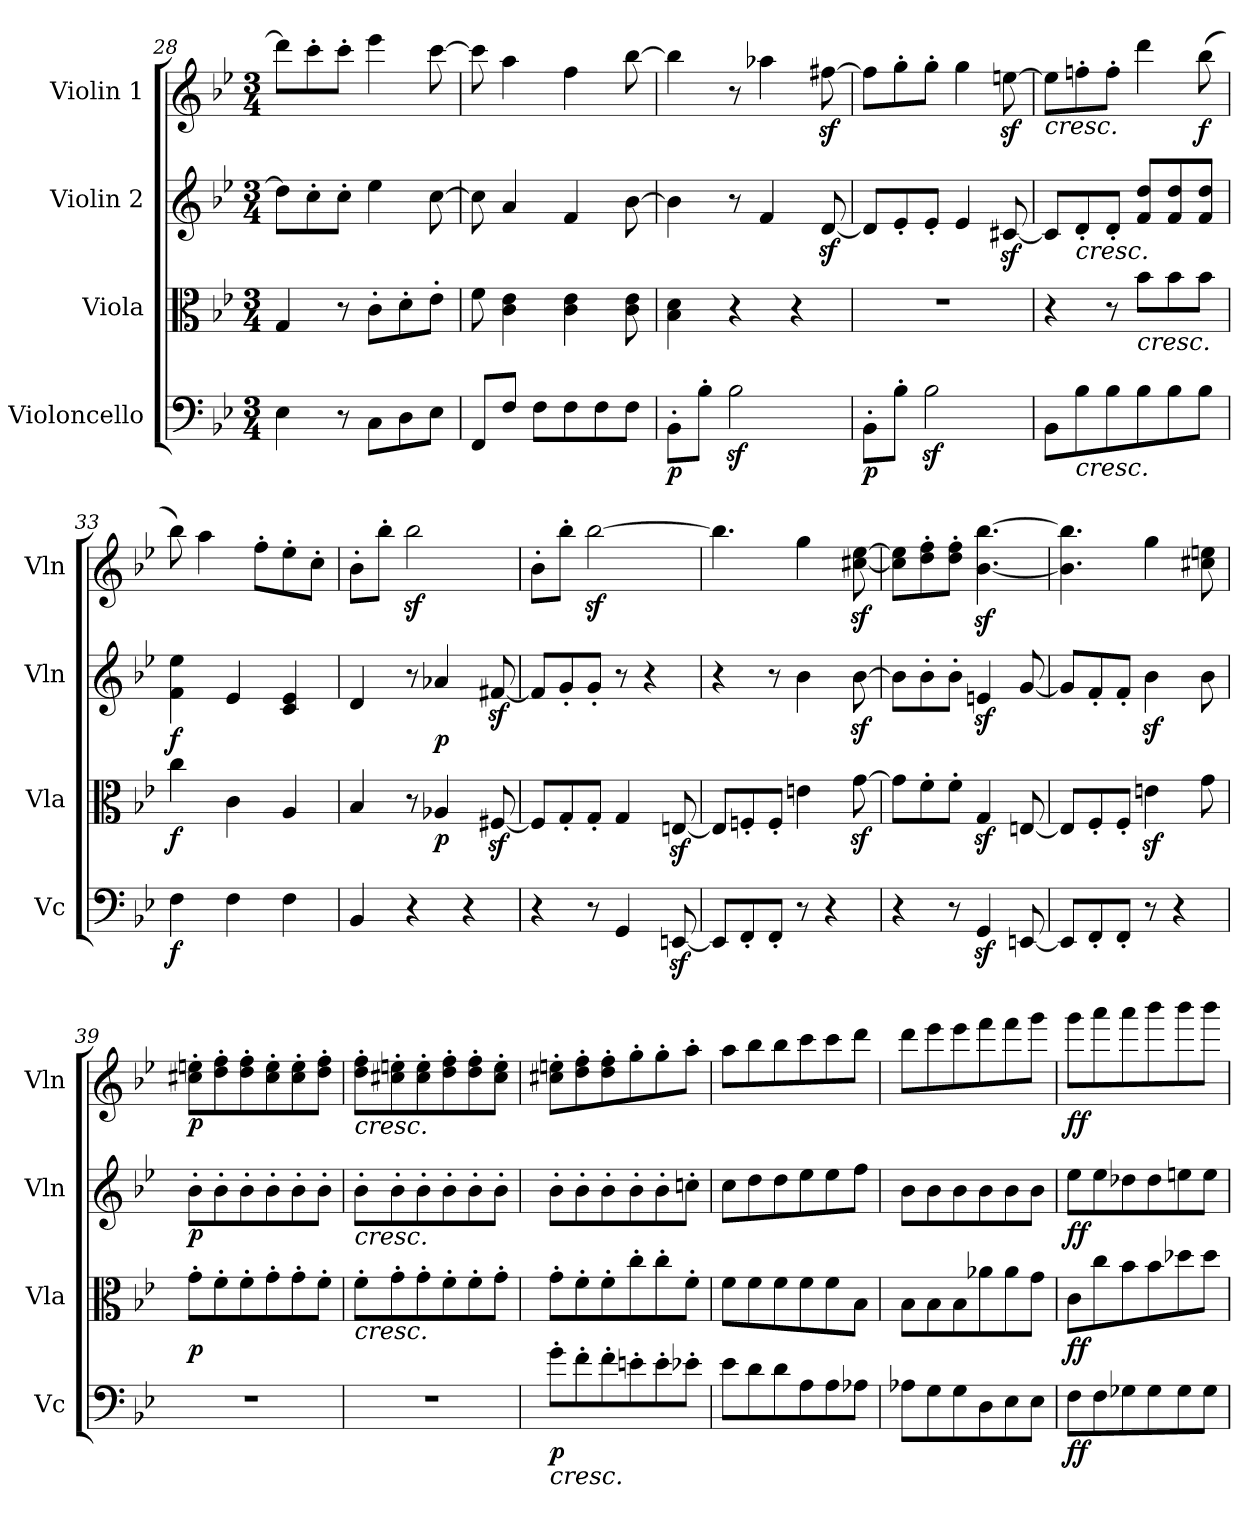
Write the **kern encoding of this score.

**kern	**dynam	**kern	**dynam	**kern	**dynam	**kern	**dynam
*part4	*part4	*part3	*part3	*part2	*part2	*part1	*part1
*staff4	*staff4	*staff3	*staff3	*staff2	*staff2	*staff1	*staff1
*I"Violoncello	*	*I"Viola	*	*I"Violin 2	*	*I"Violin 1	*
*I'Vc	*	*I'Vla	*	*I'Vln	*	*I'Vln	*
*clefF4	*	*clefC3	*	*clefG2	*	*clefG2	*
*k[b-e-]	*	*k[b-e-]	*	*k[b-e-]	*	*k[b-e-]	*
*M3/4	*	*M3/4	*	*M3/4	*	*M3/4	*
=28	=28	=28	=28	=28	=28	=28	=28
4E-\	.	4G/	.	8dd\L]	.	8ddd\L]	.
.	.	.	.	8cc'\	.	8ccc'\	.
8r	.	8r	.	8cc'\J	.	8ccc'\J	.
8C\L	.	8c'\L	.	4ee-\	.	4eee-\	.
8D\	.	8d'\	.	.	.	.	.
8E-\J	.	8e-'\J	.	[8cc\	.	[8ccc\	.
=29	=29	=29	=29	=29	=29	=29	=29
8FF/L	.	8f\	.	8cc\]	.	8ccc\]	.
8F/J	.	4c\ 4e-\	.	4a/	.	4aa\	.
8F\L	.	.	.	.	.	.	.
8F\	.	4c\ 4e-\	.	4f/	.	4ff\	.
8F\	.	.	.	.	.	.	.
8F\J	.	8c\ 8e-\	.	[8b-\	.	[8bb-\	.
=30	=30	=30	=30	=30	=30	=30	=30
!	!LO:DY:b	!	!	!	!	!	!
8BB-'\L	p	4B-\ 4d\	.	4b-\]	.	4bb-\]	.
8B-'\J	.	.	.	.	.	.	.
2B-z<\	.	4r	.	8r	.	8r	.
.	.	.	.	4f/	.	4aa-X\	.
.	.	4r	.	.	.	.	.
.	.	.	.	[8dz</	.	[8ff#Xz<\	.
=31	=31	=31	=31	=31	=31	=31	=31
!	!LO:DY:b	!	!	!	!	!	!
8BB-'\L	p	2.r	.	8d/L]	.	8ff#\L]	.
8B-'\J	.	.	.	8e-'/	.	8gg'\	.
2B-z<\	.	.	.	8e-'/J	.	8gg'\J	.
.	.	.	.	4e-/	.	4gg\	.
.	.	.	.	[8c#Xz</	.	[8eenz<\	.
!!LO:LB:g=z
=32	=32	=32	=32	=32	=32	=32	=32
!	!	!	!	!	!	!LO:TX:b:i:t=cresc.	!
8BB-\L	.	4r	.	8c#/L]	.	8ee\L]	.
!	!	!	!	!LO:TX:b:i:t=cresc.	!	!	!
!LO:TX:b:i:t=cresc.	!	!	!	!	!	!	!
8B-\	.	.	.	8d'/	.	8ffn'\	.
8B-\	.	8r	.	8d'/J	.	8ff'\J	.
!	!	!LO:TX:b:i:t=cresc.	!	!	!	!	!
8B-\	.	8b-\L	.	8f/ 8dd/L	.	4ddd\	.
8B-\	.	8b-\	.	8f/ 8dd/	.	.	.
!	!	!	!	!	!	!	!LO:DY:b
8B-\J	.	8b-\J	.	8f/ 8dd/J	.	(8bb-\	f
!!LO:PB:g=z
=33	=33	=33	=33	=33	=33	=33	=33
!	!LO:DY:b	!	!LO:DY:b	!	!LO:DY:b	!	!
4F\	f	4cc\	f	4f\ 4ee-\	f	8bb-\)	.
.	.	.	.	.	.	4aa\	.
4F\	.	4c\	.	4e-/	.	.	.
.	.	.	.	.	.	8ff'\L	.
4F\	.	4A/	.	4c/ 4e-/	.	8ee-'\	.
.	.	.	.	.	.	8cc'\J	.
=34	=34	=34	=34	=34	=34	=34	=34
4BB-/	.	4B-/	.	4d/	.	8b-'\L	.
.	.	.	.	.	.	8bb-'\J	.
4r	.	8r	.	8r	.	2bb-z<\	.
!	!	!	!LO:DY:b	!	!LO:DY:b	!	!
.	.	4A-X/	p	4a-X/	p	.	.
4r	.	.	.	.	.	.	.
.	.	[8F#Xz</	.	[8f#Xz</	.	.	.
=35	=35	=35	=35	=35	=35	=35	=35
4r	.	8F#/L]	.	8f#/L]	.	8b-'\L	.
.	.	8G'/	.	8g'/	.	8bb-'\J	.
8r	.	8G'/J	.	8g'/J	.	[2bb-z<\	.
4GG/	.	4G/	.	8r	.	.	.
.	.	.	.	4r	.	.	.
[8EEnz</	.	[8Enz</	.	.	.	.	.
=36	=36	=36	=36	=36	=36	=36	=36
8EE/L]	.	8E/L]	.	4r	.	4.bb-\]	.
8FF'/	.	8Fn'/	.	.	.	.	.
8FF'/J	.	8F'/J	.	8r	.	.	.
8r	.	4en\	.	4b-\	.	4gg\	.
4r	.	.	.	.	.	.	.
.	.	[8gz<\	.	[8b-z<\	.	[8cc#X\z< [8ee-\z<	.
=37	=37	=37	=37	=37	=37	=37	=37
4r	.	8g\L]	.	8b-\L]	.	8cc#\] 8ee-\]L	.
.	.	8f'\	.	8b-'\	.	8dd\' 8ff\'	.
8r	.	8f'\J	.	8b-'\J	.	8dd\' 8ff\'J	.
4GGz</	.	4Gz</	.	4enz</	.	[4.b-\z< [4.bb-\z<	.
[8EEn/	.	[8En/	.	[8g/	.	.	.
=38	=38	=38	=38	=38	=38	=38	=38
8EE/L]	.	8E/L]	.	8g/L]	.	4.b-\] 4.bb-\]	.
8FF'/	.	8F'/	.	8f'/	.	.	.
8FF'/J	.	8F'/J	.	8f'/J	.	.	.
8r	.	4enz<\	.	4b-z<\	.	4gg\	.
4r	.	.	.	.	.	.	.
.	.	8g\	.	8b-\	.	8cc#X\ 8een\	.
=39	=39	=39	=39	=39	=39	=39	=39
!	!	!	!LO:DY:b	!	!LO:DY:b	!	!LO:DY:b
2.r	.	8g'\L	p	8b-'\L	p	8cc#X\' 8een\'L	p
.	.	8f'\	.	8b-'\	.	8dd\' 8ff\'	.
.	.	8f'\	.	8b-'\	.	8dd\' 8ff\'	.
.	.	8g'\	.	8b-'\	.	8cc#\' 8ee\'	.
.	.	8g'\	.	8b-'\	.	8cc#\' 8ee\'	.
.	.	8f'\J	.	8b-'\J	.	8dd\' 8ff\'J	.
!!LO:LB:g=z
=40	=40	=40	=40	=40	=40	=40	=40
!	!	!	!	!	!	!LO:TX:b:i:t=cresc.	!
!	!	!	!	!LO:TX:b:i:t=cresc.	!	!	!
!	!	!LO:TX:b:i:t=cresc.	!	!	!	!	!
2.r	.	8f'\L	.	8b-'\L	.	8dd\' 8ff\'L	.
.	.	8g'\	.	8b-'\	.	8cc#X\' 8een\'	.
.	.	8g'\	.	8b-'\	.	8cc#\' 8ee\'	.
.	.	8f'\	.	8b-'\	.	8dd\' 8ff\'	.
.	.	8f'\	.	8b-'\	.	8dd\' 8ff\'	.
.	.	8g'\J	.	8b-'\J	.	8cc#\' 8ee\'J	.
!!LO:LB:g=z
=41	=41	=41	=41	=41	=41	=41	=41
!LO:TX:b:i:t=cresc.	!	!	!	!	!	!	!
!	!LO:DY:b	!	!	!	!	!	!
8g'\L	p	8g'\L	.	8b-'\L	.	8cc#X\' 8een\'L	.
8f'\	.	8f'\	.	8b-'\	.	8dd\' 8ff\'	.
8f'\	.	8f'\	.	8b-'\	.	8dd\' 8ff\'	.
8en'\	.	8cc'\	.	8b-'\	.	8gg'\	.
8e'\	.	8cc'\	.	8b-'\	.	8gg'\	.
8e-X'\J	.	8f'\J	.	8ccn'\J	.	8aa'\J	.
=42	=42	=42	=42	=42	=42	=42	=42
8e-\L	.	8f\L	.	8cc\L	.	8aa\L	.
8d\	.	8f\	.	8dd\	.	8bb-\	.
8d\	.	8f\	.	8dd\	.	8bb-\	.
8A\	.	8f\	.	8ee-\	.	8ccc\	.
8A\	.	8f\	.	8ee-\	.	8ccc\	.
8A-X\J	.	8B-\J	.	8ff\J	.	8ddd\J	.
=43	=43	=43	=43	=43	=43	=43	=43
8A-X\L	.	8B-\L	.	8b-\L	.	8ddd\L	.
8G\	.	8B-\	.	8b-\	.	8eee-\	.
8G\	.	8B-\	.	8b-\	.	8eee-\	.
8D\	.	8a-X\	.	8b-\	.	8fff\	.
8E-\	.	8a-\	.	8b-\	.	8fff\	.
8E-\J	.	8g\J	.	8b-\J	.	8ggg\J	.
=44	=44	=44	=44	=44	=44	=44	=44
!	!LO:DY:b	!	!LO:DY:b	!	!LO:DY:b	!	!LO:DY:b
8F\L	ff	8c\L	ff	8ee-\L	ff	8ggg\L	ff
8F\	.	8cc\	.	8ee-\	.	8aaa\	.
8G-X\	.	8b-\	.	8dd-X\	.	8aaa\	.
8G-\	.	8b-\	.	8dd-\	.	8bbb-\	.
8G-\	.	8dd-X\	.	8een\	.	8bbb-\	.
8G-\J	.	8dd-\J	.	8ee\J	.	8bbb-\J	.
=	=	=	=	=	=	=	=
*-	*-	*-	*-	*-	*-	*-	*-
